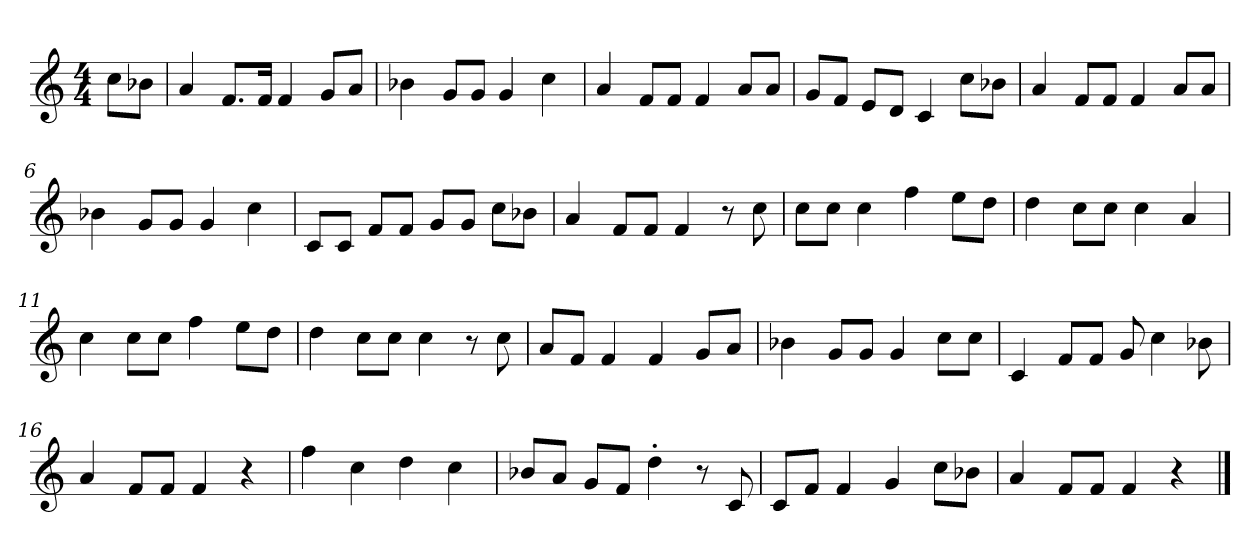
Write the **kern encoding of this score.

**kern
*part1
*staff1
*M4/4
*MM82
=
8ccL
8b-XJ
=1
4a
8.fL
16fJk
4f
8gL
8aJ
=2
4b-X
8gL
8gJ
4g
4cc
=3
4a
8fL
8fJ
4f
8aL
8aJ
=4
8gL
8fJ
8eL
8dJ
4c
8ccL
8b-XJ
=5
4a
8fL
8fJ
4f
8aL
8aJ
=6
4b-X
8gL
8gJ
4g
4cc
=7
8cL
8cJ
8fL
8fJ
8gL
8gJ
8ccL
8b-XJ
=8
4a
8fL
8fJ
4f
8r
8cc
=9
8ccL
8ccJ
4cc
4ff
8eeL
8ddJ
=10
4dd
8ccL
8ccJ
4cc
4a
=11
4cc
8ccL
8ccJ
4ff
8eeL
8ddJ
=12
4dd
8ccL
8ccJ
4cc
8r
8cc
=13
8aL
8fJ
4f
4f
8gL
8aJ
=14
4b-X
8gL
8gJ
4g
8ccL
8ccJ
=15
4c
8fL
8fJ
8g
4cc
8b-X
=16
4a
8fL
8fJ
4f
4r
=17
4ff
4cc
4dd
4cc
=18
8b-XL
8aJ
8gL
8fJ
4dd'
8r
8c
=19
8cL
8fJ
4f
4g
8ccL
8b-XJ
=20
4a
8fL
8fJ
4f
4r
==
*-
